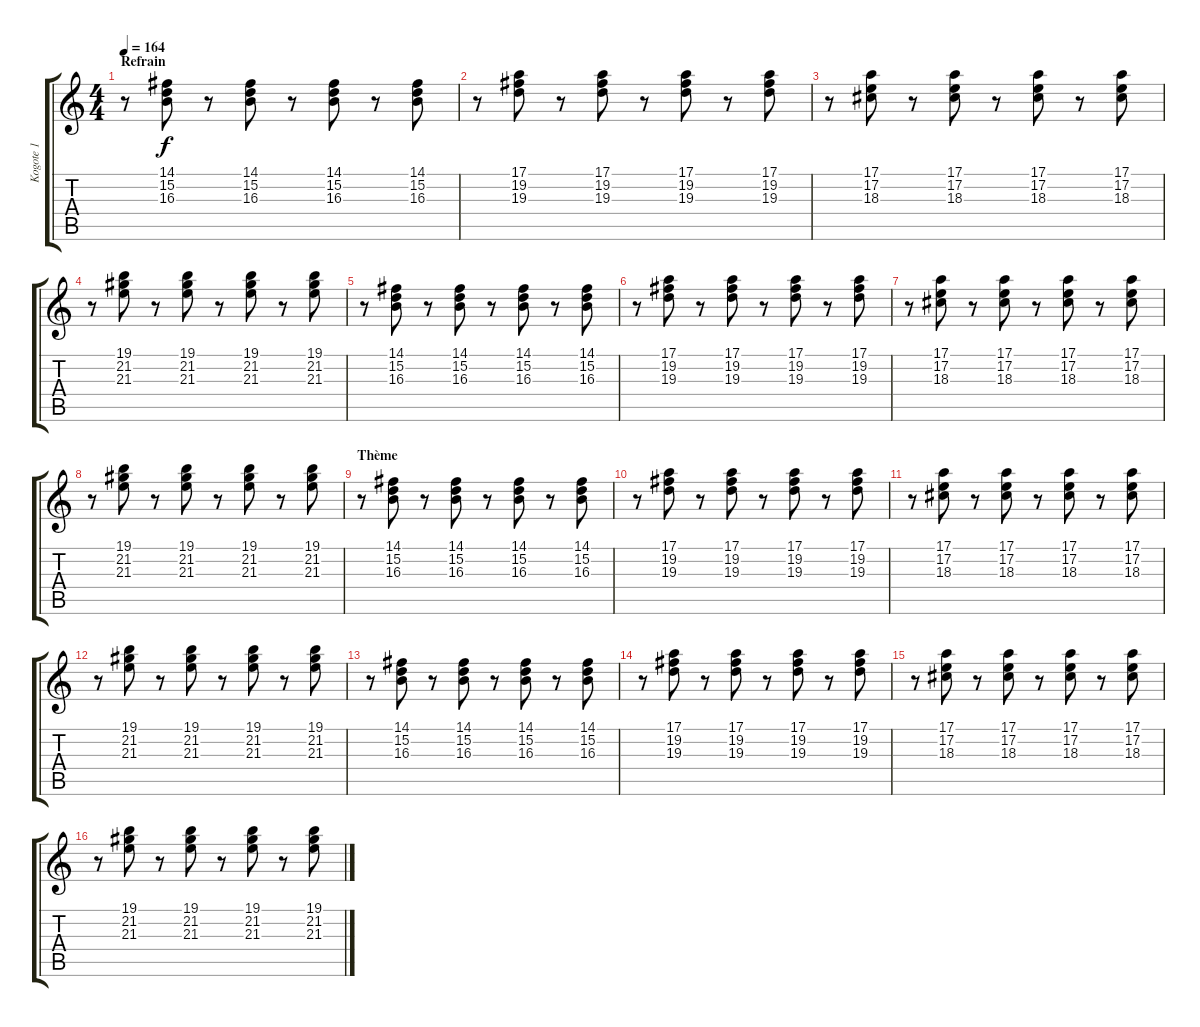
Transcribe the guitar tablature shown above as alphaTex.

\track ("Kogote 1" "Kogote 1") {instrument drawbarorgan}
\staff {score tabs}
\tuning (E4 B3 G3 D3 A2 E2) {hide}
\ts (4 4)
\section ("" "Refrain")
\tempo 164
\clef g2
\ks c
r.8{dy f} (14.1 15.2 16.3).8 r.8 (14.1 15.2 16.3).8 r.8 (14.1 15.2 16.3).8 r.8 (14.1 15.2 16.3).8 |
r.8 (17.1 19.2 19.3).8 r.8 (17.1 19.2 19.3).8 r.8 (17.1 19.2 19.3).8 r.8 (17.1 19.2 19.3).8 |
r.8 (17.1 17.2 18.3).8 r.8 (17.1 17.2 18.3).8 r.8 (17.1 17.2 18.3).8 r.8 (17.1 17.2 18.3).8 |
r.8 (19.1 21.2 21.3).8 r.8 (19.1 21.2 21.3).8 r.8 (19.1 21.2 21.3).8 r.8 (19.1 21.2 21.3).8 |
r.8 (14.1 15.2 16.3).8 r.8 (14.1 15.2 16.3).8 r.8 (14.1 15.2 16.3).8 r.8 (14.1 15.2 16.3).8 |
r.8 (17.1 19.2 19.3).8 r.8 (17.1 19.2 19.3).8 r.8 (17.1 19.2 19.3).8 r.8 (17.1 19.2 19.3).8 |
r.8 (17.1 17.2 18.3).8 r.8 (17.1 17.2 18.3).8 r.8 (17.1 17.2 18.3).8 r.8 (17.1 17.2 18.3).8 |
r.8 (19.1 21.2 21.3).8 r.8 (19.1 21.2 21.3).8 r.8 (19.1 21.2 21.3).8 r.8 (19.1 21.2 21.3).8 |
\section ("" "Thème")
r.8 (14.1 15.2 16.3).8 r.8 (14.1 15.2 16.3).8 r.8 (14.1 15.2 16.3).8 r.8 (14.1 15.2 16.3).8 |
r.8 (17.1 19.2 19.3).8 r.8 (17.1 19.2 19.3).8 r.8 (17.1 19.2 19.3).8 r.8 (17.1 19.2 19.3).8 |
r.8 (17.1 17.2 18.3).8 r.8 (17.1 17.2 18.3).8 r.8 (17.1 17.2 18.3).8 r.8 (17.1 17.2 18.3).8 |
r.8 (19.1 21.2 21.3).8 r.8 (19.1 21.2 21.3).8 r.8 (19.1 21.2 21.3).8 r.8 (19.1 21.2 21.3).8 |
r.8 (14.1 15.2 16.3).8 r.8 (14.1 15.2 16.3).8 r.8 (14.1 15.2 16.3).8 r.8 (14.1 15.2 16.3).8 |
r.8 (17.1 19.2 19.3).8 r.8 (17.1 19.2 19.3).8 r.8 (17.1 19.2 19.3).8 r.8 (17.1 19.2 19.3).8 |
r.8 (17.1 17.2 18.3).8 r.8 (17.1 17.2 18.3).8 r.8 (17.1 17.2 18.3).8 r.8 (17.1 17.2 18.3).8 |
r.8 (19.1 21.2 21.3).8 r.8 (19.1 21.2 21.3).8 r.8 (19.1 21.2 21.3).8 r.8 (19.1 21.2 21.3).8
